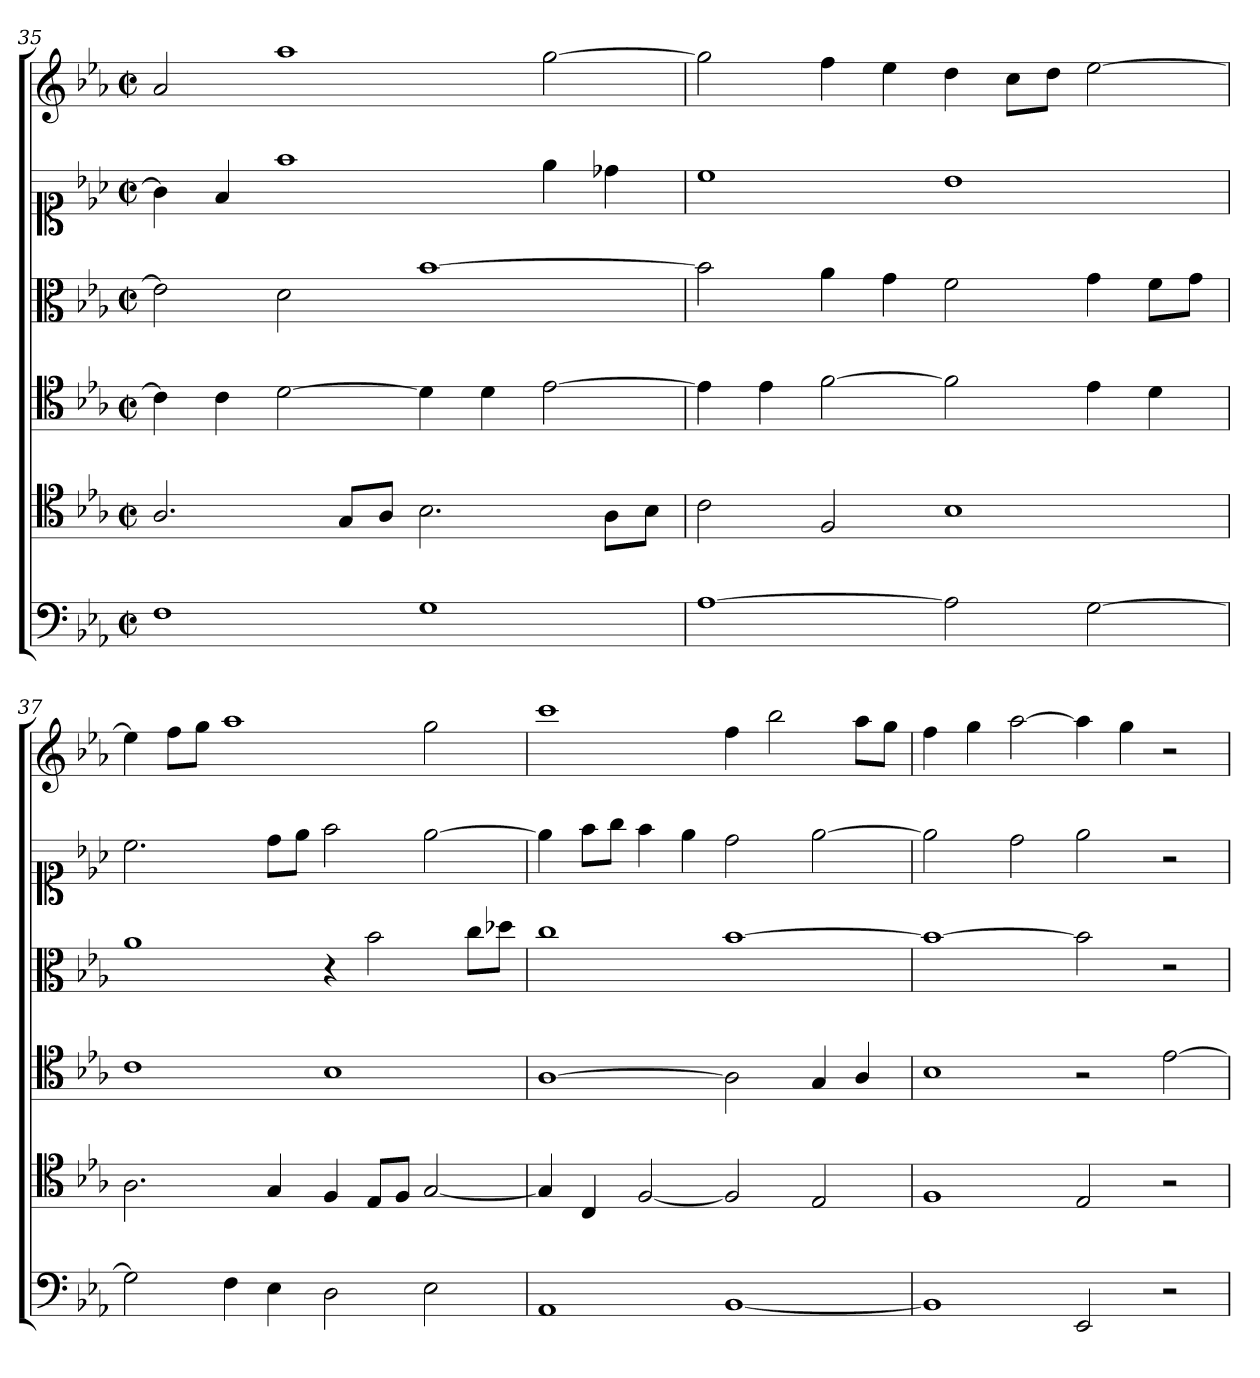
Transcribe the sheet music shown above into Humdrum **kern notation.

**kern	**kern	**kern	**kern	**kern	**kern
*part6	*part5	*part4	*part3	*part2	*part1
*staff6	*staff5	*staff4	*staff3	*staff2	*staff1
*clefF4	*clefC4	*clefC4	*clefC3	*clefC1	*clefG2
*k[b-e-a-]	*k[b-e-a-]	*k[b-e-a-]	*k[b-e-a-]	*k[b-e-a-]	*k[b-e-a-]
*c:	*c:	*c:	*c:	*c:	*c:
*M2/1	*M2/1	*M2/1	*M2/1	*M2/1	*M2/1
*met(c|)	*met(c|)	*met(c|)	*met(c|)	*met(c|)	*met(c|)
=35	=35	=35	=35	=35	=35
1F	2.A-/	4c]	2e-]	4g]	2a-
.	.	4c	.	4f	.
.	.	[2d	2d	1ff	1aa-
.	8GL	.	.	.	.
.	8A-J	.	.	.	.
1G	2.B-	4d]	[1b-	.	.
.	.	4d	.	.	.
.	.	[2e-	.	4ee-	[2gg
.	8A-L	.	.	4dd-X	.
.	8B-J	.	.	.	.
=36	=36	=36	=36	=36	=36
[1A-	2c	4e-]	2b-]	1cc	2gg]
.	.	4e-	.	.	.
.	2F	[2f	4a-	.	4ff
.	.	.	4g	.	4ee-
2A-]	1B-	2f]	2f	1b-	4dd
.	.	.	.	.	8ccL
.	.	.	.	.	8ddJ
[2G	.	4e-	4g	.	[2ee-
.	.	4d	8fL	.	.
.	.	.	8gJ	.	.
=37	=37	=37	=37	=37	=37
2G]	2.A-	1c	1a-	2.cc	4ee-]
.	.	.	.	.	8ffL
.	.	.	.	.	8ggJ
4F	.	.	.	.	1aa-
4E-	4G	.	.	8ddL	.
.	.	.	.	8ee-J	.
2D	4F	1B-	4r	2ff	.
.	8E-L	.	2b-	.	.
.	8FJ	.	.	.	.
2E-	[2G	.	.	[2ee-	2gg
.	.	.	8ccL	.	.
.	.	.	8dd-XJ	.	.
=38	=38	=38	=38	=38	=38
1AA-	4G]	[1A-	1cc	4ee-]	1ccc
.	4C	.	.	8ffL	.
.	.	.	.	8ggJ	.
.	[2F	.	.	4ff	.
.	.	.	.	4ee-	.
[1BB-	2F]	2A-]	[1b-	2dd	4ff
.	.	.	.	.	2bb-
.	2E-	4G	.	[2ee-	.
.	.	4A-/	.	.	8aa-L
.	.	.	.	.	8ggJ
=39	=39	=39	=39	=39	=39
1BB-]	1F	1B-	1b-_	2ee-]	4ff
.	.	.	.	.	4gg
.	.	.	.	2dd	[2aa-
2EE-	2E-	2r	2b-]	2ee-	4aa-]
.	.	.	.	.	4gg
2r	2r	[2e-	2r	2r	2r
=	=	=	=	=	=
*-	*-	*-	*-	*-	*-
